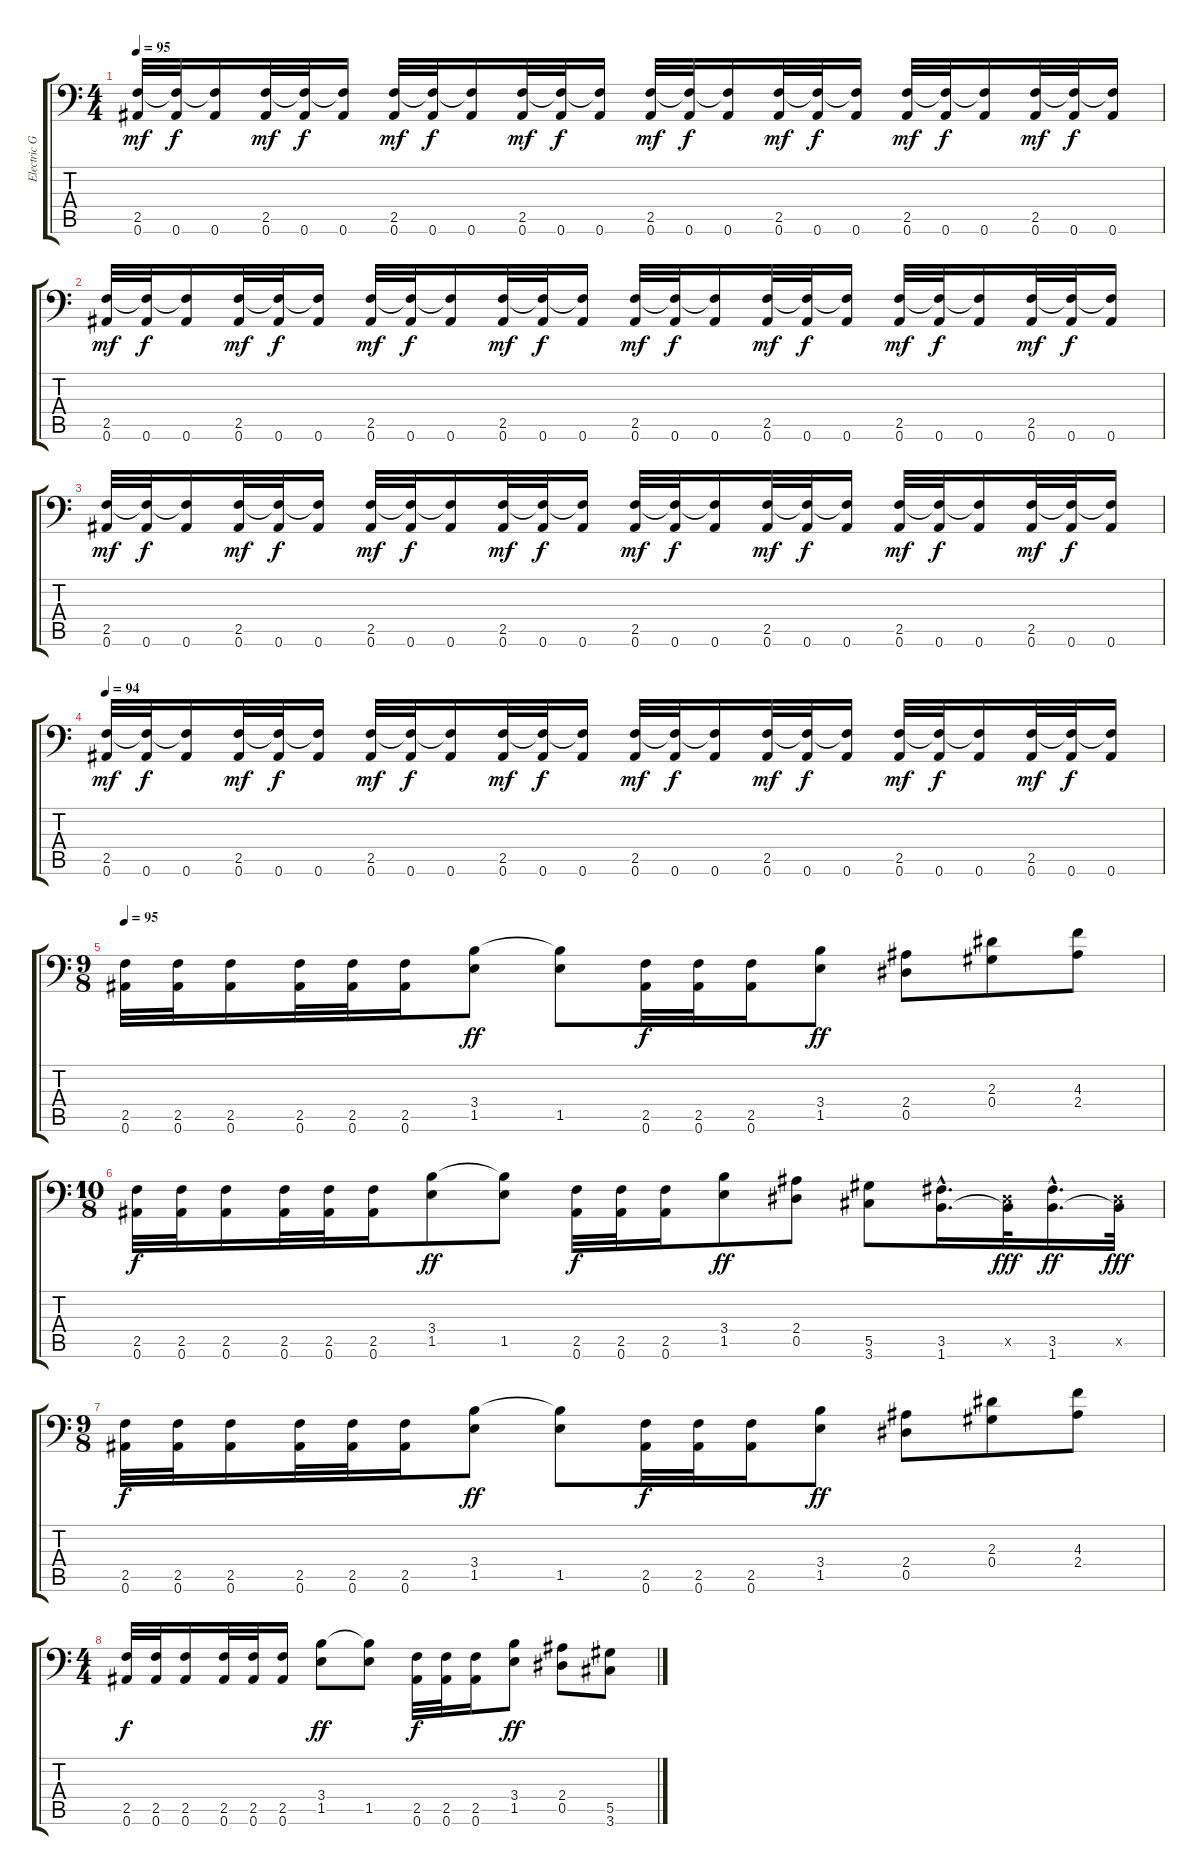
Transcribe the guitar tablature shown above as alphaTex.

\track ("Electric Guitar 3" "Electric G") {instrument distortionguitar}
\staff {score tabs}
\tuning (Bb3 F3 Db3 Ab2 Eb2 Bb1) {hide}
\ts (4 4)
\tempo 95
\clef f4
\ks c
(2.5 0.6).32{dy mf} (2.5{t} 0.6).32{dy f} (2.5{t} 0.6).16 (2.5 0.6).32{dy mf} (2.5{t} 0.6).32{dy f} (2.5{t} 0.6).16 (2.5 0.6).32{dy mf} (2.5{t} 0.6).32{dy f} (2.5{t} 0.6).16 (2.5 0.6).32{dy mf} (2.5{t} 0.6).32{dy f} (2.5{t} 0.6).16 (2.5 0.6).32{dy mf} (2.5{t} 0.6).32{dy f} (2.5{t} 0.6).16 (2.5 0.6).32{dy mf} (2.5{t} 0.6).32{dy f} (2.5{t} 0.6).16 (2.5 0.6).32{dy mf} (2.5{t} 0.6).32{dy f} (2.5{t} 0.6).16 (2.5 0.6).32{dy mf} (2.5{t} 0.6).32{dy f} (2.5{t} 0.6).16 |
(2.5 0.6).32{dy mf} (2.5{t} 0.6).32{dy f} (2.5{t} 0.6).16 (2.5 0.6).32{dy mf} (2.5{t} 0.6).32{dy f} (2.5{t} 0.6).16 (2.5 0.6).32{dy mf} (2.5{t} 0.6).32{dy f} (2.5{t} 0.6).16 (2.5 0.6).32{dy mf} (2.5{t} 0.6).32{dy f} (2.5{t} 0.6).16 (2.5 0.6).32{dy mf} (2.5{t} 0.6).32{dy f} (2.5{t} 0.6).16 (2.5 0.6).32{dy mf} (2.5{t} 0.6).32{dy f} (2.5{t} 0.6).16 (2.5 0.6).32{dy mf} (2.5{t} 0.6).32{dy f} (2.5{t} 0.6).16 (2.5 0.6).32{dy mf} (2.5{t} 0.6).32{dy f} (2.5{t} 0.6).16 |
(2.5 0.6).32{dy mf} (2.5{t} 0.6).32{dy f} (2.5{t} 0.6).16 (2.5 0.6).32{dy mf} (2.5{t} 0.6).32{dy f} (2.5{t} 0.6).16 (2.5 0.6).32{dy mf} (2.5{t} 0.6).32{dy f} (2.5{t} 0.6).16 (2.5 0.6).32{dy mf} (2.5{t} 0.6).32{dy f} (2.5{t} 0.6).16 (2.5 0.6).32{dy mf} (2.5{t} 0.6).32{dy f} (2.5{t} 0.6).16 (2.5 0.6).32{dy mf} (2.5{t} 0.6).32{dy f} (2.5{t} 0.6).16 (2.5 0.6).32{dy mf} (2.5{t} 0.6).32{dy f} (2.5{t} 0.6).16 (2.5 0.6).32{dy mf} (2.5{t} 0.6).32{dy f} (2.5{t} 0.6).16 |
\tempo 94
(2.5 0.6).32{dy mf} (2.5{t} 0.6).32{dy f} (2.5{t} 0.6).16 (2.5 0.6).32{dy mf} (2.5{t} 0.6).32{dy f} (2.5{t} 0.6).16 (2.5 0.6).32{dy mf} (2.5{t} 0.6).32{dy f} (2.5{t} 0.6).16 (2.5 0.6).32{dy mf} (2.5{t} 0.6).32{dy f} (2.5{t} 0.6).16 (2.5 0.6).32{dy mf} (2.5{t} 0.6).32{dy f} (2.5{t} 0.6).16 (2.5 0.6).32{dy mf} (2.5{t} 0.6).32{dy f} (2.5{t} 0.6).16 (2.5 0.6).32{dy mf} (2.5{t} 0.6).32{dy f} (2.5{t} 0.6).16 (2.5 0.6).32{dy mf} (2.5{t} 0.6).32{dy f} (2.5{t} 0.6).16 |
\ts (9 8)
\tempo 95
(2.5 0.6).32 (2.5 0.6).32 (2.5 0.6).16 (2.5 0.6).32 (2.5 0.6).32 (2.5 0.6).16 (3.4 1.5).8{dy ff} (3.4{t} 1.5).8 (2.5 0.6).32{dy f} (2.5 0.6).32 (2.5 0.6).16 (3.4 1.5).8{dy ff} (2.4 0.5).8 (2.3 0.4).8 (4.3 2.4).8 |
\ts (10 8)
(2.5 0.6).32{dy f} (2.5 0.6).32 (2.5 0.6).16 (2.5 0.6).32 (2.5 0.6).32 (2.5 0.6).16 (3.4 1.5).8{dy ff} (3.4{t} 1.5).8 (2.5 0.6).32{dy f} (2.5 0.6).32 (2.5 0.6).16 (3.4 1.5).8{dy ff} (2.4 0.5).8 (5.5 3.6).8 (3.5{hac} 1.6{hac}).16{d} (0.5{x} 1.6{t}).32{dy fff} (3.5{hac} 1.6{hac}).16{d dy ff} (0.5{x} 1.6{t}).32{dy fff} |
\ts (9 8)
(2.5 0.6).32{dy f} (2.5 0.6).32 (2.5 0.6).16 (2.5 0.6).32 (2.5 0.6).32 (2.5 0.6).16 (3.4 1.5).8{dy ff} (3.4{t} 1.5).8 (2.5 0.6).32{dy f} (2.5 0.6).32 (2.5 0.6).16 (3.4 1.5).8{dy ff} (2.4 0.5).8 (2.3 0.4).8 (4.3 2.4).8 |
\ts (4 4)
(2.5 0.6).32{dy f} (2.5 0.6).32 (2.5 0.6).16 (2.5 0.6).32 (2.5 0.6).32 (2.5 0.6).16 (3.4 1.5).8{dy ff} (3.4{t} 1.5).8 (2.5 0.6).32{dy f} (2.5 0.6).32 (2.5 0.6).16 (3.4 1.5).8{dy ff} (2.4 0.5).8 (5.5 3.6).8
